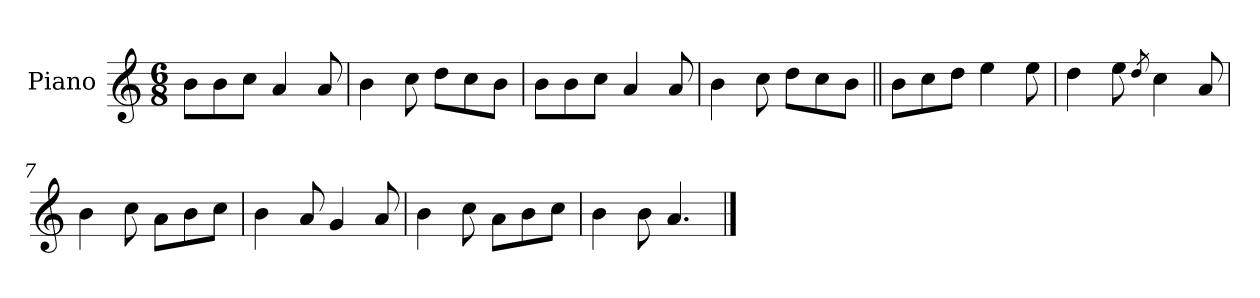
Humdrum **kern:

**kern
*part1
*staff1
*I"Piano
*I'Pno.
*clefG2
*k[]
*M6/8
=1
8b\L
8b\
8cc\J
4a/
8a/
=2
4b\
8cc\
8dd\L
8cc\
8b\J
=3
8b\L
8b\
8cc\J
4a/
8a/
=4
4b\
8cc\
8dd\L
8cc\
8b\J
=5||
8b\L
8cc\
8dd\J
4ee\
8ee\
=6
4dd\
8ee\
8qdd/
4cc\
8a/
=7
4b\
8cc\
8a\L
8b\
8cc\J
!!LO:LB:g=z
=8
4b\
8a/
4g/
8a/
=9
4b\
8cc\
8a\L
8b\
8cc\J
=10
4b\
8b\
4.a/
==
*-
